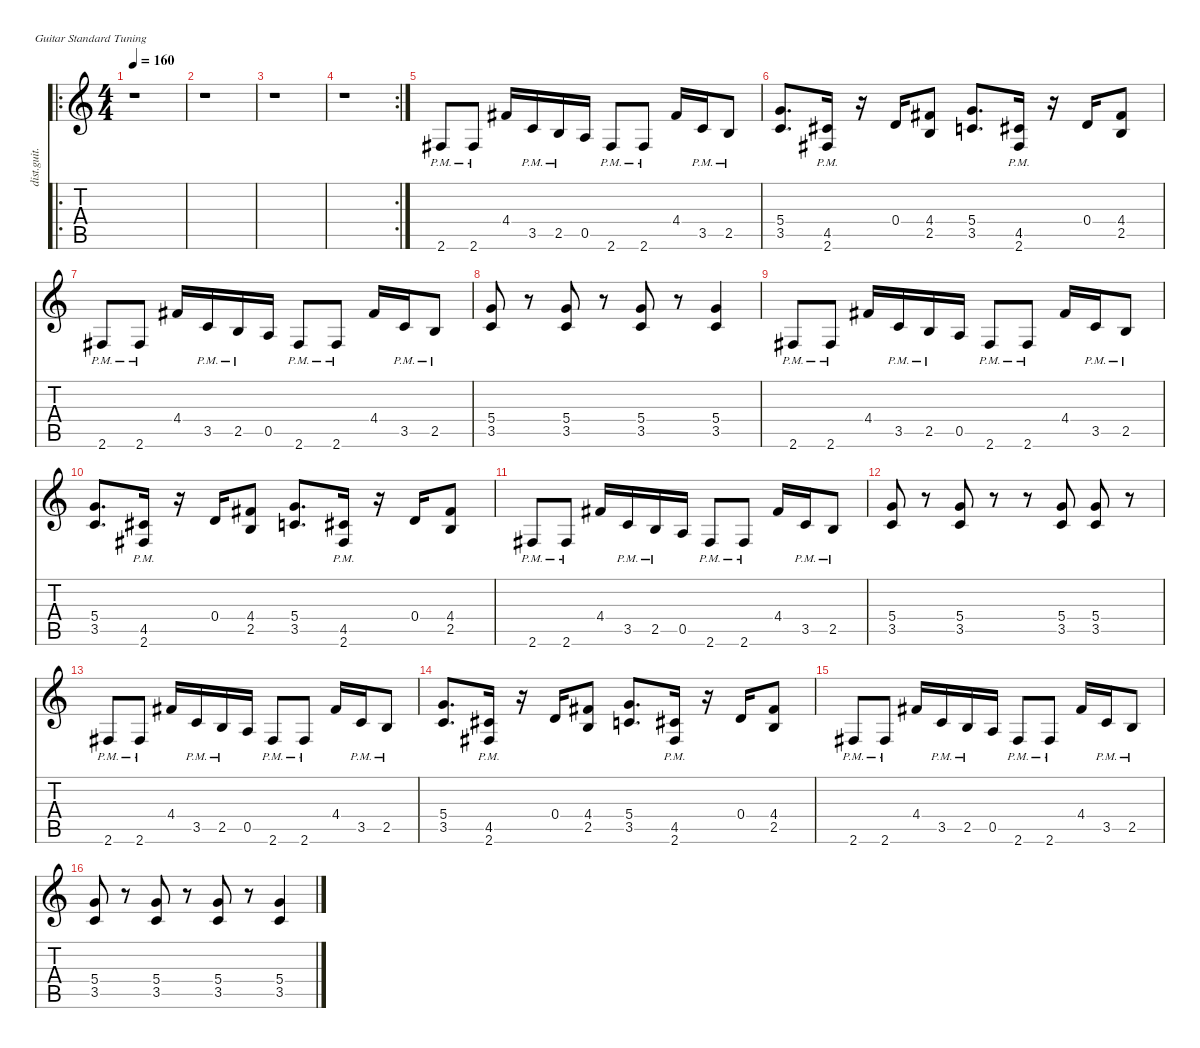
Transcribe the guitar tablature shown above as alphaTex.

\defaultSystemsLayout 4
\hideDynamics
\bracketExtendMode nobrackets
\otherSystemsTrackNameOrientation horizontal
\track ("Dave Mustaine" "dist.guit.") {instrument distortionguitar}
\staff {score tabs}
\tuning (E4 B3 G3 D3 A2 E2)
\ro
\ts (4 4)
\beaming (8 2 2 2 2)
\tempo 160
\clef g2
\ks c
r.1{dy f instrument distortionguitar beam Down} |
r.1{beam Down} |
r.1{beam Down} |
\rc 2
r.1{beam Down} |
2.6{pm acc #}.8{beam Up} 2.6{pm acc #}.8{beam Up} 4.4{acc #}.16{beam Up} 3.5{pm}.16{beam Up} 2.5{pm}.16{beam Up} 0.5.16{beam Up} 2.6{pm acc #}.8{beam Up} 2.6{pm acc #}.8{beam Up} 4.4{acc #}.16{beam Up} 3.5{pm}.16{beam Up} 2.5{pm}.8{beam Up} |
(5.4 3.5).8{d beam Up} (4.5{acc #} 2.6{pm acc #}).16{beam Up} r.16{beam Up} 0.4.16{beam Up} (4.4{acc #} 2.5).8{beam Up} (5.4 3.5).8{d beam Up} (4.5{acc #} 2.6{pm acc #}).16{beam Up} r.16{beam Up} 0.4.16{beam Up} (4.4{acc #} 2.5).8{beam Up} |
2.6{pm acc #}.8{beam Up} 2.6{pm acc #}.8{beam Up} 4.4{acc #}.16{beam Up} 3.5{pm}.16{beam Up} 2.5{pm}.16{beam Up} 0.5.16{beam Up} 2.6{pm acc #}.8{beam Up} 2.6{pm acc #}.8{beam Up} 4.4{acc #}.16{beam Up} 3.5{pm}.16{beam Up} 2.5{pm}.8{beam Up} |
(5.4 3.5).8{beam Up} r.8{beam Up} (5.4 3.5).8{beam Up} r.8{beam Up} (5.4 3.5).8{beam Up} r.8{beam Up} (5.4 3.5).4{beam Up} |
2.6{pm acc #}.8{beam Up} 2.6{pm acc #}.8{beam Up} 4.4{acc #}.16{beam Up} 3.5{pm}.16{beam Up} 2.5{pm}.16{beam Up} 0.5.16{beam Up} 2.6{pm acc #}.8{beam Up} 2.6{pm acc #}.8{beam Up} 4.4{acc #}.16{beam Up} 3.5{pm}.16{beam Up} 2.5{pm}.8{beam Up} |
(5.4 3.5).8{d beam Up} (4.5{acc #} 2.6{pm acc #}).16{beam Up} r.16{beam Up} 0.4.16{beam Up} (4.4{acc #} 2.5).8{beam Up} (5.4 3.5).8{d beam Up} (4.5{acc #} 2.6{pm acc #}).16{beam Up} r.16{beam Up} 0.4.16{beam Up} (4.4{acc #} 2.5).8{beam Up} |
2.6{pm acc #}.8{beam Up} 2.6{pm acc #}.8{beam Up} 4.4{acc #}.16{beam Up} 3.5{pm}.16{beam Up} 2.5{pm}.16{beam Up} 0.5.16{beam Up} 2.6{pm acc #}.8{beam Up} 2.6{pm acc #}.8{beam Up} 4.4{acc #}.16{beam Up} 3.5{pm}.16{beam Up} 2.5{pm}.8{beam Up} |
(5.4 3.5).8{beam Up} r.8{beam Up} (5.4 3.5).8{beam Up} r.8{beam Up} r.8{beam Up} (5.4 3.5).8{beam Up} (5.4 3.5).8{beam Up} r.8{beam Up} |
2.6{pm acc #}.8{beam Up} 2.6{pm acc #}.8{beam Up} 4.4{acc #}.16{beam Up} 3.5{pm}.16{beam Up} 2.5{pm}.16{beam Up} 0.5.16{beam Up} 2.6{pm acc #}.8{beam Up} 2.6{pm acc #}.8{beam Up} 4.4{acc #}.16{beam Up} 3.5{pm}.16{beam Up} 2.5{pm}.8{beam Up} |
(5.4 3.5).8{d beam Up} (4.5{acc #} 2.6{pm acc #}).16{beam Up} r.16{beam Up} 0.4.16{beam Up} (4.4{acc #} 2.5).8{beam Up} (5.4 3.5).8{d beam Up} (4.5{acc #} 2.6{pm acc #}).16{beam Up} r.16{beam Up} 0.4.16{beam Up} (4.4{acc #} 2.5).8{beam Up} |
2.6{pm acc #}.8{beam Up} 2.6{pm acc #}.8{beam Up} 4.4{acc #}.16{beam Up} 3.5{pm}.16{beam Up} 2.5{pm}.16{beam Up} 0.5.16{beam Up} 2.6{pm acc #}.8{beam Up} 2.6{pm acc #}.8{beam Up} 4.4{acc #}.16{beam Up} 3.5{pm}.16{beam Up} 2.5{pm}.8{beam Up} |
(5.4 3.5).8{beam Up} r.8{beam Up} (5.4 3.5).8{beam Up} r.8{beam Up} (5.4 3.5).8{beam Up} r.8{beam Up} (5.4 3.5).4{beam Up}
